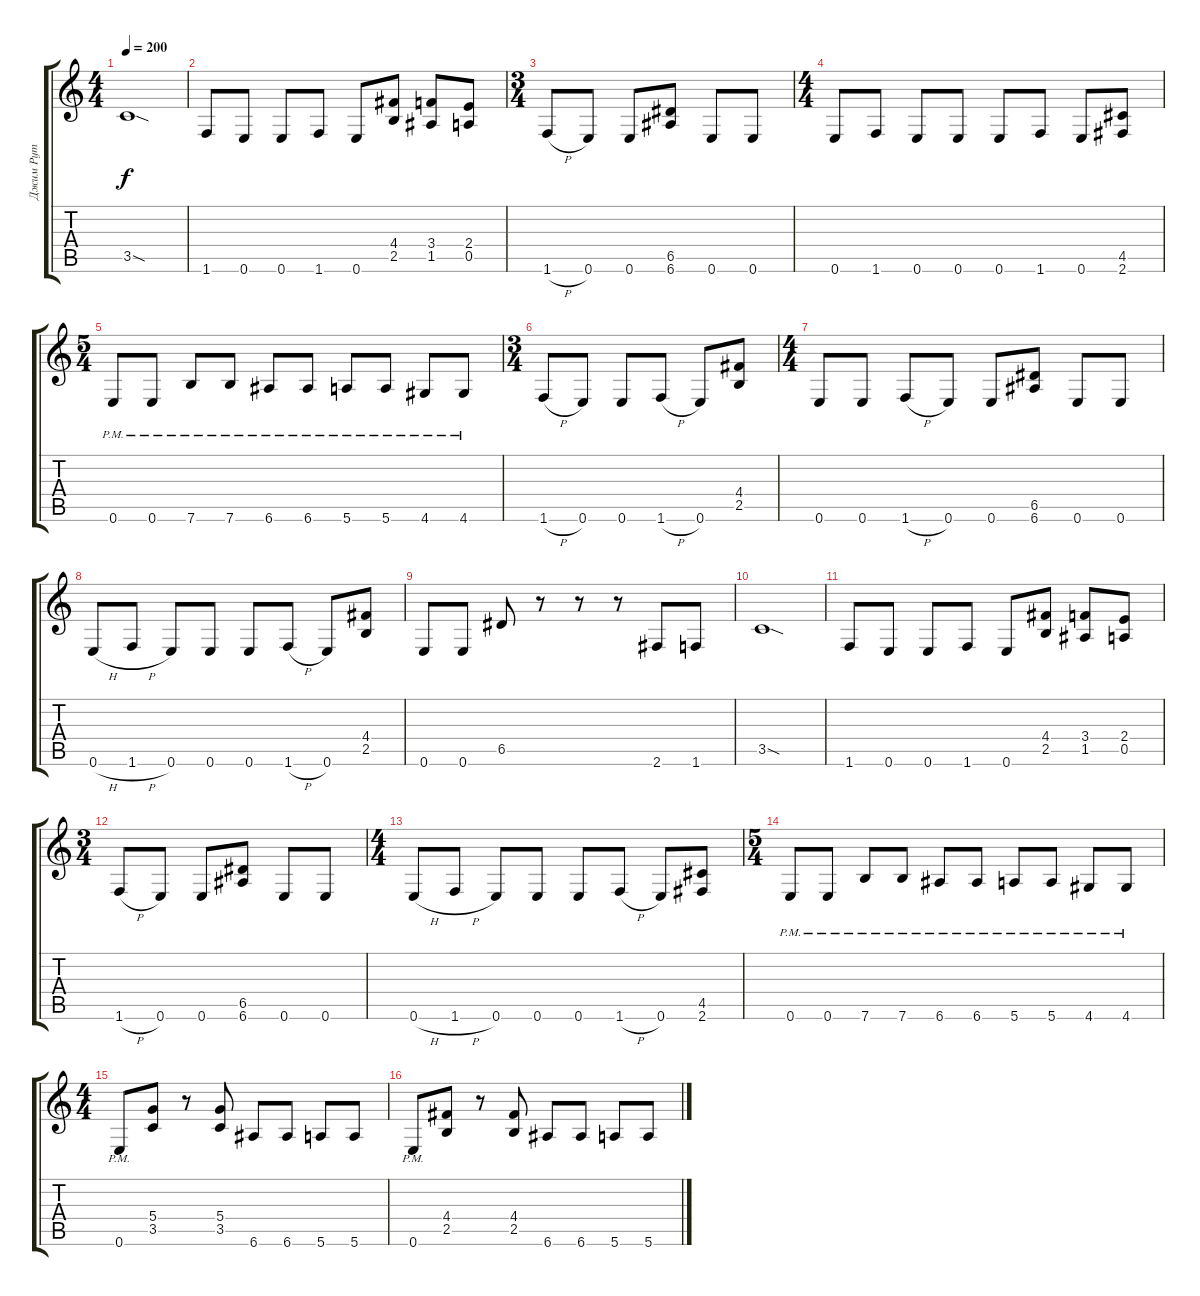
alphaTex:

\track ("Джим Рут" "Джим Рут") {instrument distortionguitar}
\staff {score tabs}
\tuning (E4 B3 G3 D3 A2 E2) {hide}
\ts (4 4)
\tempo 200
\clef g2
\ks c
3.5{sod}.1{dy f} |
1.6.8 0.6.8 0.6.8 1.6.8 0.6.8 (4.4 2.5).8 (3.4 1.5).8 (2.4 0.5).8 |
\ts (3 4)
1.6{h}.8 0.6.8 0.6.8 (6.5 6.6).8 0.6.8 0.6.8 |
\ts (4 4)
0.6.8 1.6.8 0.6.8 0.6.8 0.6.8 1.6.8 0.6.8 (4.5 2.6).8 |
\ts (5 4)
0.6{pm}.8 0.6{pm}.8 7.6{pm}.8 7.6{pm}.8 6.6{pm}.8 6.6{pm}.8 5.6{pm}.8 5.6{pm}.8 4.6{pm}.8 4.6{pm}.8 |
\ts (3 4)
1.6{h}.8 0.6.8 0.6.8 1.6{h}.8 0.6.8 (4.4 2.5).8 |
\ts (4 4)
0.6.8 0.6.8 1.6{h}.8 0.6.8 0.6.8 (6.5 6.6).8 0.6.8 0.6.8 |
0.6{h}.8 1.6{h}.8 0.6.8 0.6.8 0.6.8 1.6{h}.8 0.6.8 (4.4 2.5).8 |
0.6.8 0.6.8 6.5.8 r.8 r.8 r.8 2.6.8 1.6.8 |
3.5{sod}.1 |
1.6.8 0.6.8 0.6.8 1.6.8 0.6.8 (4.4 2.5).8 (3.4 1.5).8 (2.4 0.5).8 |
\ts (3 4)
1.6{h}.8 0.6.8 0.6.8 (6.5 6.6).8 0.6.8 0.6.8 |
\ts (4 4)
0.6{h}.8 1.6{h}.8 0.6.8 0.6.8 0.6.8 1.6{h}.8 0.6.8 (4.5 2.6).8 |
\ts (5 4)
0.6{pm}.8 0.6{pm}.8 7.6{pm}.8 7.6{pm}.8 6.6{pm}.8 6.6{pm}.8 5.6{pm}.8 5.6{pm}.8 4.6{pm}.8 4.6{pm}.8 |
\ts (4 4)
0.6{pm}.8 (5.4 3.5).8 r.8 (5.4 3.5).8 6.6.8 6.6.8 5.6.8 5.6.8 |
0.6{pm}.8 (4.4 2.5).8 r.8 (4.4 2.5).8 6.6.8 6.6.8 5.6.8 5.6.8
